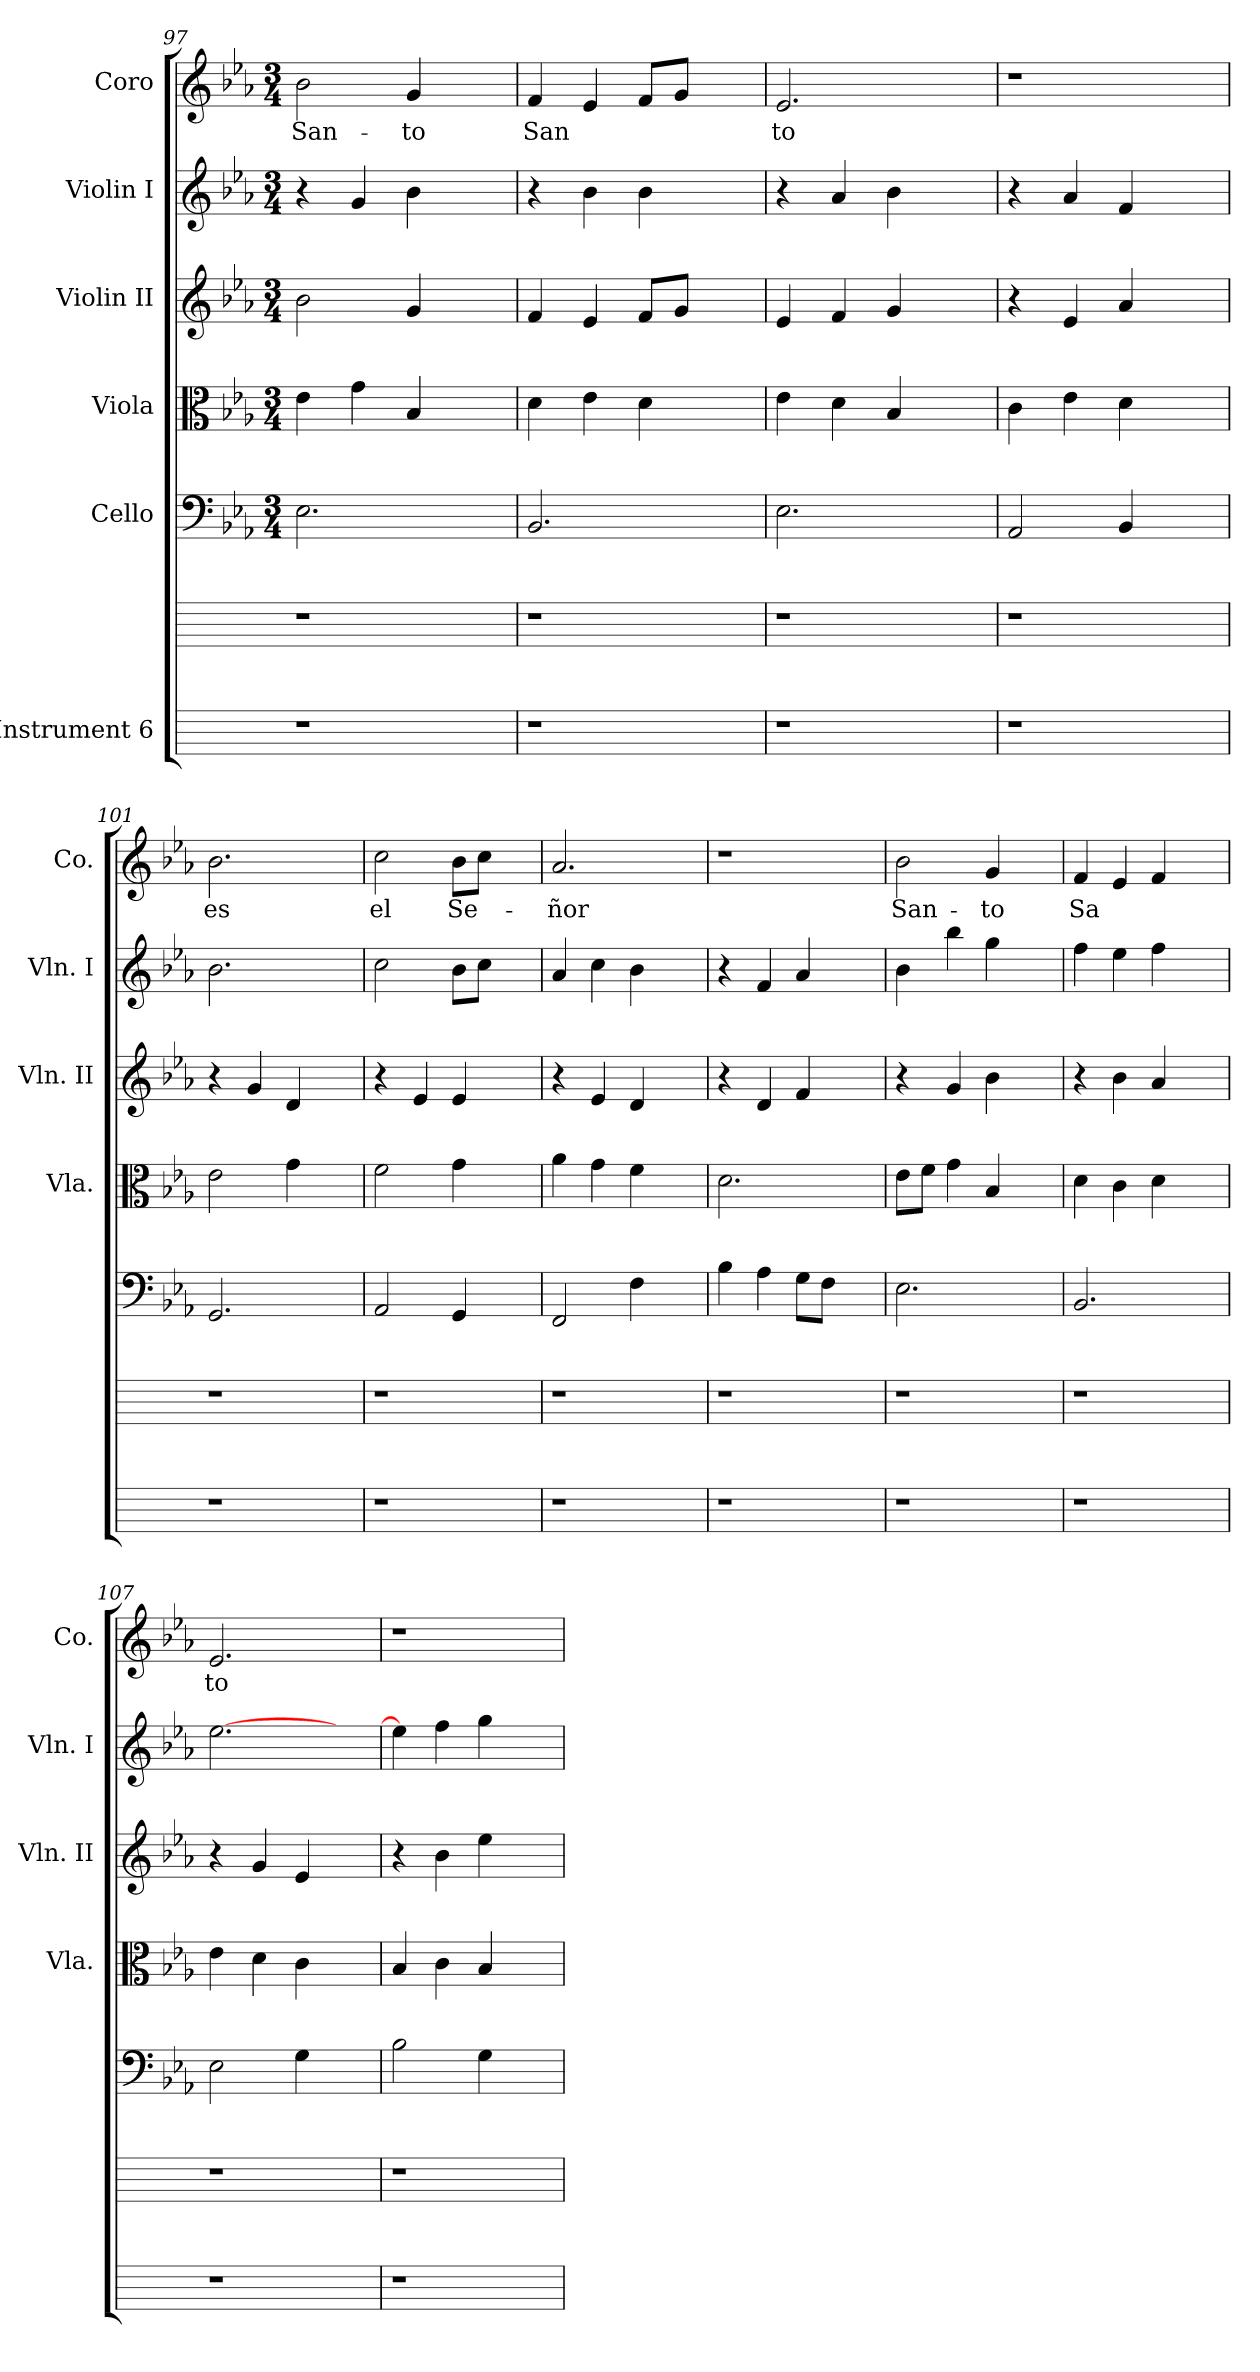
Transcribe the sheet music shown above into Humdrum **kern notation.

**kern	**kern	**kern	**kern	**kern	**kern	**kern	**text
*part6	*part6	*part5	*part4	*part3	*part2	*part1	*part1
*staff7	*staff6	*staff5	*staff4	*staff3	*staff2	*staff1	*staff1
*I"Instrument 6	*	*I"Cello	*I"Viola	*I"Violin II	*I"Violin I	*I"Coro	*
*	*	*	*I'Vla.	*I'Vln. II	*I'Vln. I	*I'Co.	*
!!LO:LB:g=z
*	*	*clefF4	*clefC3	*clefG2	*clefG2	*clefG2	*
*	*	*k[b-e-a-]	*k[b-e-a-]	*k[b-e-a-]	*k[b-e-a-]	*k[b-e-a-]	*
*	*	*E-:	*E-:	*E-:	*E-:	*E-:	*
*	*	*M3/4	*M3/4	*M3/4	*M3/4	*M3/4	*
=97	=97	=97	=97	=97	=97	=97	=97
!	!	!	!	!	!	!	!LO:LY:b:cj
1r	1r	2.E-\	4e-\	2b-\	4r	2b-\	San-
.	.	.	4g\	.	4g/	.	.
!	!	!	!	!	!	!	!LO:LY:b:cj
.	.	.	4B-/	4g/	4b-\	4g/	-to
.	.	4ryy	4ryy	4ryy	4ryy	4ryy	.
=98	=98	=98	=98	=98	=98	=98	=98
!	!	!	!	!	!	!	!LO:LY:b
1r	1r	2.BB-/	4d\	4f/	4r	4f/	San
.	.	.	4e-\	4e-/	4b-\	4e-/	.
.	.	.	4d\	8f/L	4b-\	8f/L	.
.	.	.	.	8g/J	.	8g/J	.
.	.	4ryy	4ryy	4ryy	4ryy	4ryy	.
=99	=99	=99	=99	=99	=99	=99	=99
!	!	!	!	!	!	!	!LO:LY:b:cj
1r	1r	2.E-\	4e-\	4e-/	4r	2.e-/	to
.	.	.	4d\	4f/	4a-/	.	.
.	.	.	4B-/	4g/	4b-\	.	.
.	.	4ryy	4ryy	4ryy	4ryy	4ryy	.
=100	=100	=100	=100	=100	=100	=100	=100
!	!	!	!	!	!	!LO:N:vis=1	!
1r	1r	2AA-/	4c\	4r	4r	2.r	.
.	.	.	4e-\	4e-/	4a-/	.	.
.	.	4BB-/	4d\	4a-/	4f/	.	.
.	.	4ryy	4ryy	4ryy	4ryy	4ryy	.
=101	=101	=101	=101	=101	=101	=101	=101
!	!	!	!	!	!	!	!LO:LY:b:cj
1r	1r	2.GG/	2e-\	4r	2.b-\	2.b-\	es
.	.	.	.	4g/	.	.	.
.	.	.	4g\	4d/	.	.	.
.	.	4ryy	4ryy	4ryy	4ryy	4ryy	.
=102	=102	=102	=102	=102	=102	=102	=102
!	!	!	!	!	!	!	!LO:LY:b:cj
1r	1r	2AA-/	2f\	4r	2cc\	2cc\	el
.	.	.	.	4e-/	.	.	.
!	!	!	!	!	!	!	!LO:LY:b:cj
.	.	4GG/	4g\	4e-/	8b-\L	8b-\L	Se-
.	.	.	.	.	8cc\J	8cc\J	.
.	.	4ryy	4ryy	4ryy	4ryy	4ryy	.
=103	=103	=103	=103	=103	=103	=103	=103
!	!	!	!	!	!	!	!LO:LY:b:cj
1r	1r	2FF/	4a-\	4r	4a-/	2.a-/	-ñor
.	.	.	4g\	4e-/	4cc\	.	.
.	.	4F\	4f\	4d/	4b-\	.	.
.	.	4ryy	4ryy	4ryy	4ryy	4ryy	.
=104	=104	=104	=104	=104	=104	=104	=104
!	!	!	!	!	!	!LO:N:vis=1	!
1r	1r	4B-\	2.d\	4r	4r	2.r	.
.	.	4A-\	.	4d/	4f/	.	.
.	.	8G\L	.	4f/	4a-/	.	.
.	.	8F\J	.	.	.	.	.
.	.	4ryy	4ryy	4ryy	4ryy	4ryy	.
=105	=105	=105	=105	=105	=105	=105	=105
!	!	!	!	!	!	!	!LO:LY:b:cj
1r	1r	2.E-\	8e-\L	4r	4b-\	2b-\	San-
.	.	.	8f\J	.	.	.	.
.	.	.	4g\	4g/	4bb-\	.	.
!	!	!	!	!	!	!	!LO:LY:b:cj
.	.	.	4B-/	4b-\	4gg\	4g/	-to
.	.	4ryy	4ryy	4ryy	4ryy	4ryy	.
=106	=106	=106	=106	=106	=106	=106	=106
!	!	!	!	!	!	!	!LO:LY:b:cj
1r	1r	2.BB-/	4d\	4r	4ff\	4f/	Sa
.	.	.	4c\	4b-\	4ee-\	4e-/	.
.	.	.	4d\	4a-/	4ff\	4f/	.
.	.	4ryy	4ryy	4ryy	4ryy	4ryy	.
=107	=107	=107	=107	=107	=107	=107	=107
!	!	!	!	!	!	!	!LO:LY:b:cj
1r	1r	2E-\	4e-\	4r	[<2.ee-\	2.e-/	to
.	.	.	4d\	4g/	.	.	.
.	.	4G\	4c\	4e-/	.	.	.
.	.	4ryy	4ryy	4ryy	4ryy	4ryy	.
!!LO:PB:g=z
=108	=108	=108	=108	=108	=108	=108	=108
!	!	!	!	!	!	!LO:N:vis=1	!
1r	1r	2B-\	4B-/	4r	4ee-\]	2.r	.
.	.	.	4c\	4b-\	4ff\	.	.
.	.	4G\	4B-/	4ee-\	4gg\	.	.
.	.	4ryy	4ryy	4ryy	4ryy	4ryy	.
=	=	=	=	=	=	=	=
*-	*-	*-	*-	*-	*-	*-	*-
